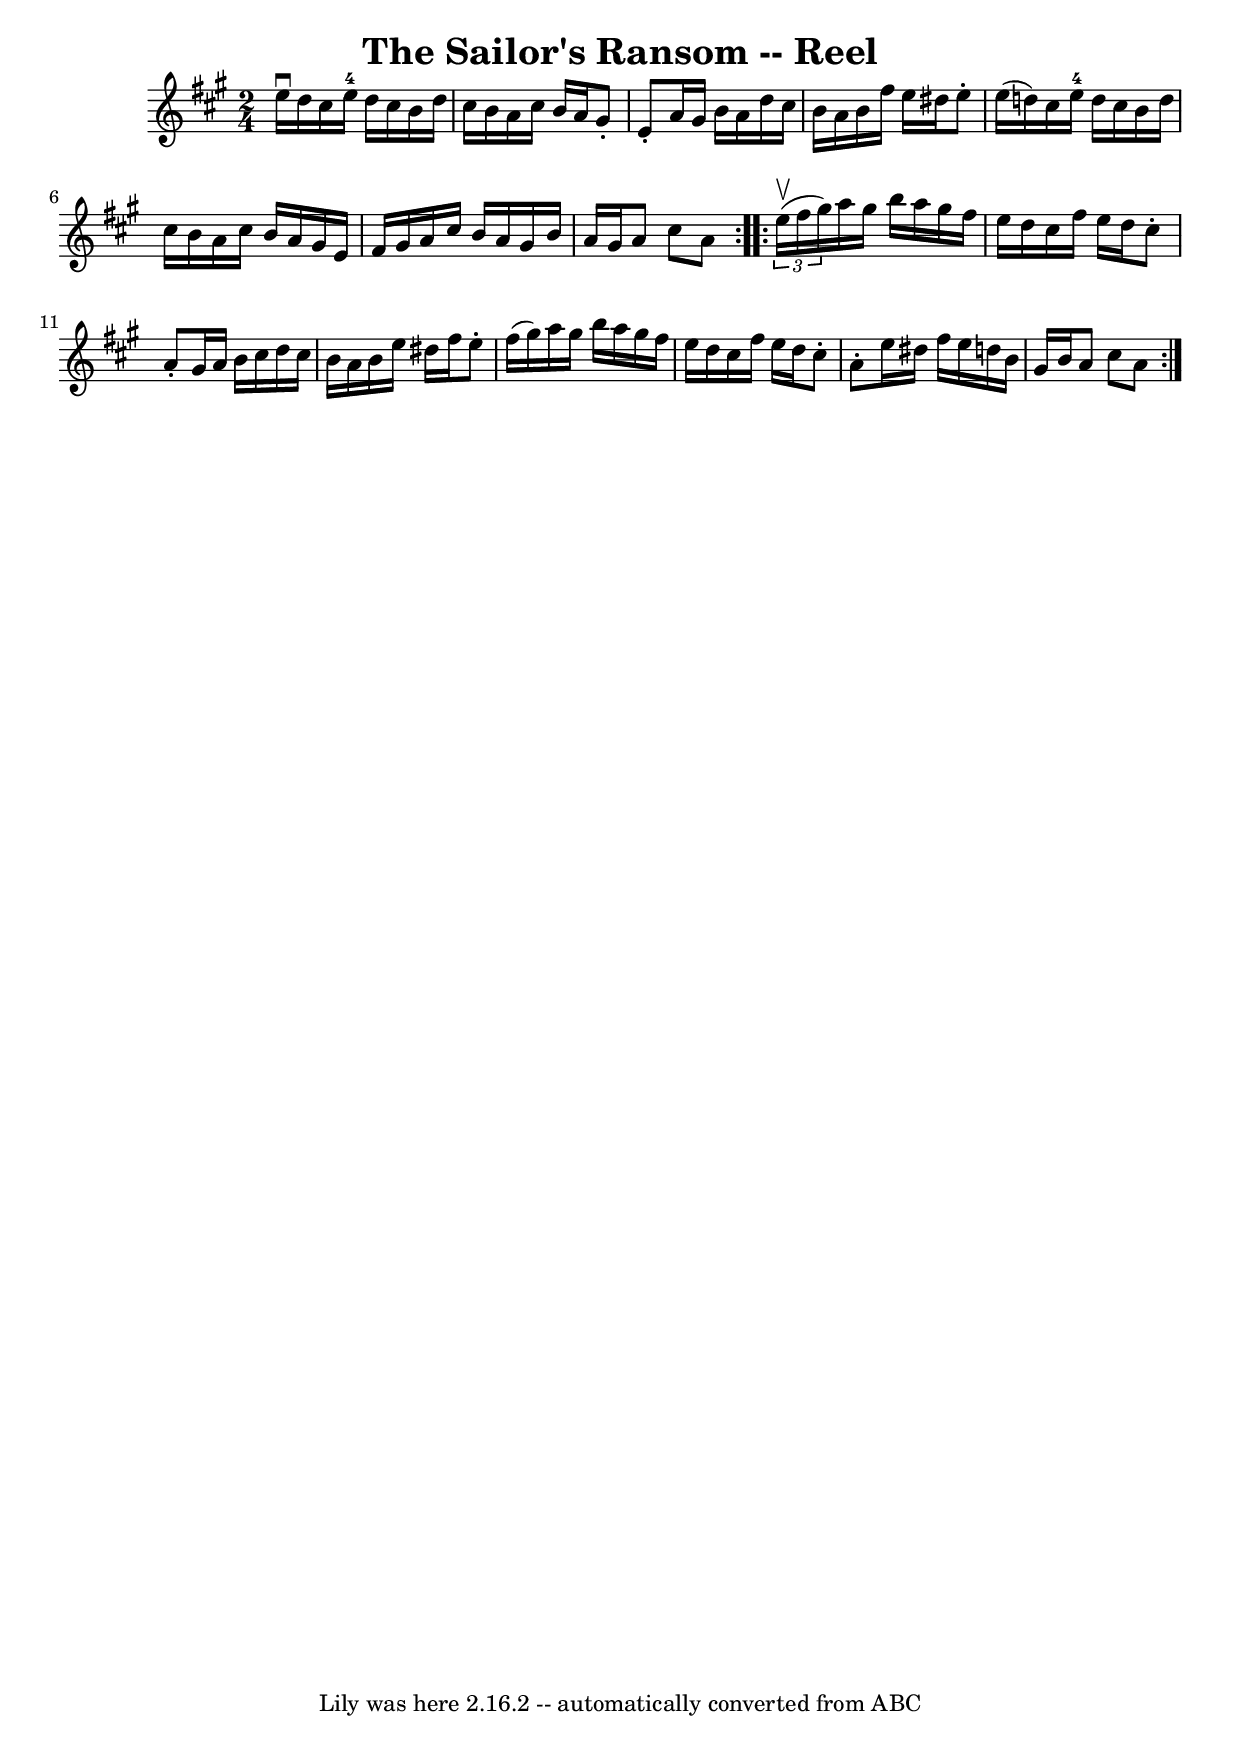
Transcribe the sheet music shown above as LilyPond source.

\version "2.16.2"
\include "Mammoth.ily"
\header {
  %% book = "Ryan's Mammoth Collection"
  crossRefNumber = "1"
  footnotes = "\\\\383"
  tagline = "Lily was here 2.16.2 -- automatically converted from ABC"
  title = "The Sailor's Ransom -- Reel"

}
voicedefault =  {



  \repeat volta 2 {

    \time 2/4 
    \key a \major
    e''16^\downbow d''16  |
    cis''16    
    e''16-4 d''16 cis''16 b'16 d''16 cis''16 b'16    |
    
    a'16 cis''16 b'16 a'16 gis'8 -. e'8 -.   |
    a'16    
    gis'16 b'16 a'16 d''16 cis''16 b'16 a'16    |
    b'16   
    fis''16 e''16 dis''16 e''8 -. e''16 (d''!16)   |
    
    cis''16 e''16-4 d''16 cis''16 b'16 d''16 cis''16 b'16    
    |
    a'16 cis''16 b'16 a'16 gis'16 e'16 fis'16    
    gis'16    |
    a'16 cis''16 b'16 a'16 gis'16 b'16 a'16  
    gis'16    |
    a'8 cis''8 a'8    
  }     
  \repeat volta 2 {
    
    \times 2/3 { e''16^\upbow(fis''16 gis''16) 
	       } |
    a''16    
    gis''16 b''16 a''16 gis''16 fis''16 e''16 d''16    |
    
    cis''16 fis''16 e''16 d''16 cis''8 -. a'8 -.   |
    gis'16  
    a'16 b'16 cis''16 d''16 cis''16 b'16 a'16    |
    
    b'16 e''16 dis''16 fis''16 e''8 -. fis''16 (gis''16)   
    |
    a''16 gis''16 b''16 a''16 gis''16 fis''16 e''16  
    d''16    |
    cis''16 fis''16 e''16 d''16 cis''8 -. a'8 
    -.   |
    e''16 dis''16 fis''16 e''16 d''!16 b'16    
    gis'16 b'16    |
    a'8 cis''8 a'8    
  }   

}

\score{
  <<

    \context Staff="default"
    {
      \voicedefault 
      
    }

  >>
  \layout {
    
  }
  \midi {
  }

}
